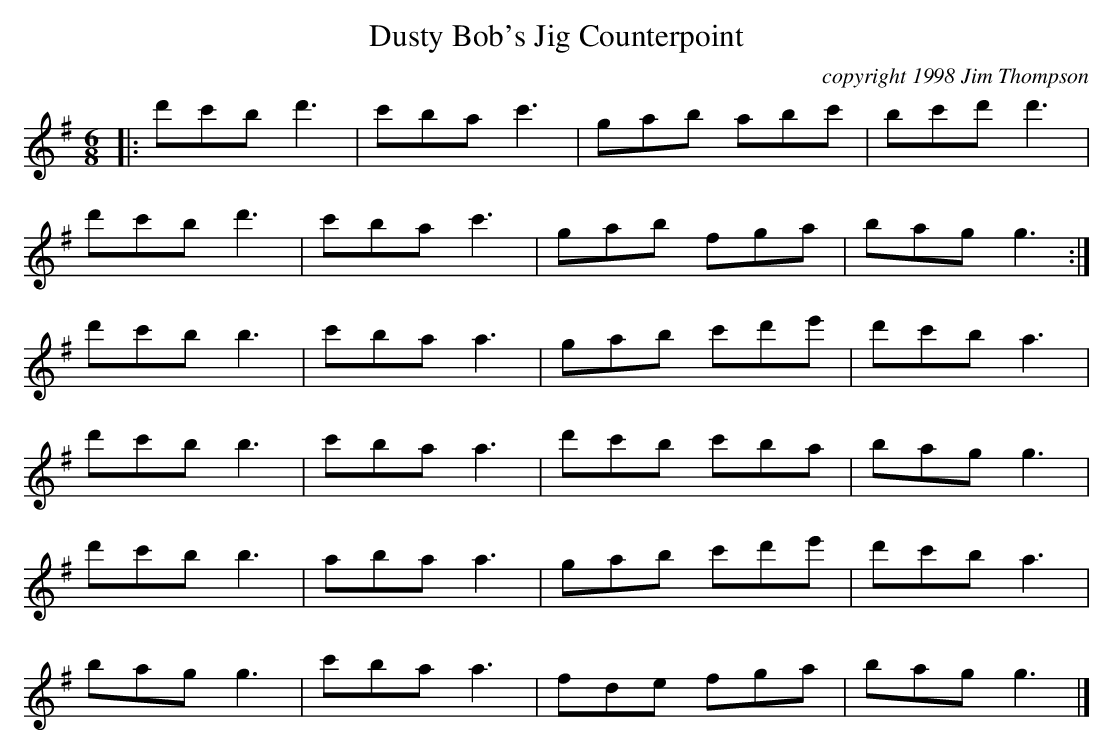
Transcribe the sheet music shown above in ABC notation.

X:1
T:Dusty Bob's Jig Counterpoint
C:copyright 1998 Jim Thompson
E:20
M:6/8
K:G
|:d'c'b d'3|c'ba c'3|gab abc'|bc'd' d'3|
d'c'b d'3|c'ba c'3|gab fga|bag g3:|
d'c'b b3|c'ba a3|gab c'd'e'|d'c'b a3|
d'c'b b3|c'ba a3|d'c'b c'ba|bag g3|
d'c'b b3|aba a3|gab c'd'e'|d'c'b a3|
bag g3|c'ba a3|fde fga|bag g3|]
